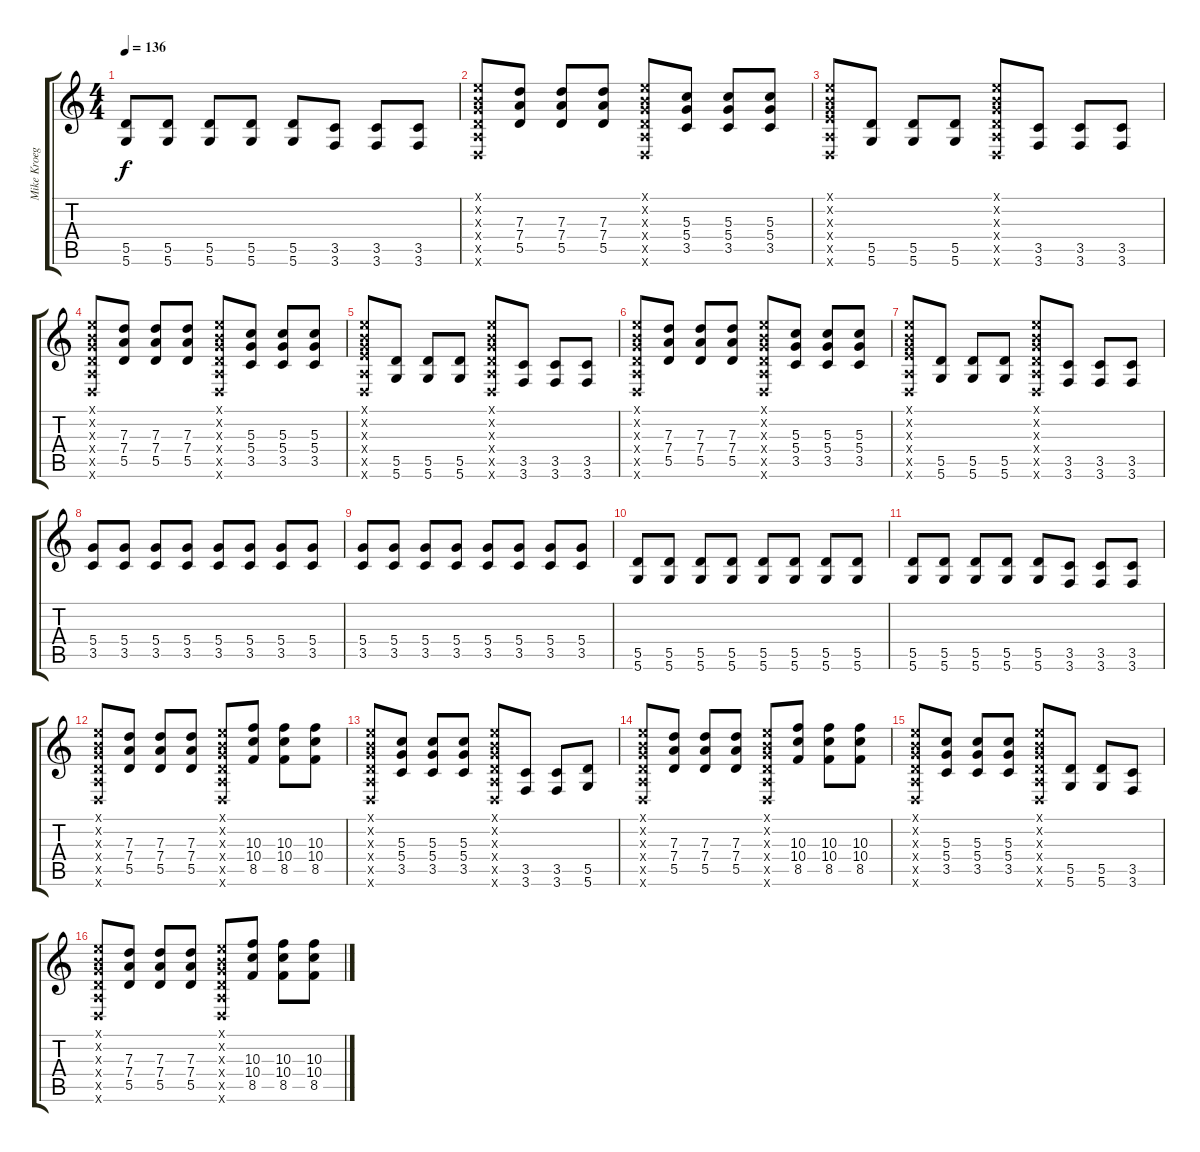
\track ("Mike Kroeger" "Mike Kroeg") {instrument overdrivenguitar}
\staff {score tabs}
\tuning (E4 B3 G3 D3 A2 D2) {hide}
\ts (4 4)
\tempo 136
\clef g2
\ks c
(5.5 5.6).8{dy f} (5.5 5.6).8 (5.5 5.6).8 (5.5 5.6).8 (5.5 5.6).8 (3.5 3.6).8 (3.5 3.6).8 (3.5 3.6).8 |
(0.1{x} 0.2{x} 0.3{x} 0.4{x} 0.5{x} 0.6{x}).8 (7.3 7.4 5.5).8 (7.3 7.4 5.5).8 (7.3 7.4 5.5).8 (0.1{x} 0.2{x} 0.3{x} 0.4{x} 0.5{x} 0.6{x}).8 (5.3 5.4 3.5).8 (5.3 5.4 3.5).8 (5.3 5.4 3.5).8 |
(0.1{x} 0.2{x} 0.3{x} 2.4{x} 0.5{x} 0.6{x}).8 (5.5 5.6).8 (5.5 5.6).8 (5.5 5.6).8 (0.1{x} 0.2{x} 0.3{x} 0.4{x} 0.5{x} 0.6{x}).8 (3.5 3.6).8 (3.5 3.6).8 (3.5 3.6).8 |
(0.1{x} 0.2{x} 0.3{x} 0.4{x} 0.5{x} 0.6{x}).8 (7.3 7.4 5.5).8 (7.3 7.4 5.5).8 (7.3 7.4 5.5).8 (0.1{x} 0.2{x} 0.3{x} 0.4{x} 0.5{x} 0.6{x}).8 (5.3 5.4 3.5).8 (5.3 5.4 3.5).8 (5.3 5.4 3.5).8 |
(0.1{x} 0.2{x} 0.3{x} 2.4{x} 0.5{x} 0.6{x}).8 (5.5 5.6).8 (5.5 5.6).8 (5.5 5.6).8 (0.1{x} 0.2{x} 0.3{x} 0.4{x} 0.5{x} 0.6{x}).8 (3.5 3.6).8 (3.5 3.6).8 (3.5 3.6).8 |
(0.1{x} 0.2{x} 0.3{x} 0.4{x} 0.5{x} 0.6{x}).8 (7.3 7.4 5.5).8 (7.3 7.4 5.5).8 (7.3 7.4 5.5).8 (0.1{x} 0.2{x} 0.3{x} 0.4{x} 0.5{x} 0.6{x}).8 (5.3 5.4 3.5).8 (5.3 5.4 3.5).8 (5.3 5.4 3.5).8 |
(0.1{x} 0.2{x} 0.3{x} 2.4{x} 0.5{x} 0.6{x}).8 (5.5 5.6).8 (5.5 5.6).8 (5.5 5.6).8 (0.1{x} 0.2{x} 0.3{x} 0.4{x} 0.5{x} 0.6{x}).8 (3.5 3.6).8 (3.5 3.6).8 (3.5 3.6).8 |
(5.4 3.5).8 (5.4 3.5).8 (5.4 3.5).8 (5.4 3.5).8 (5.4 3.5).8 (5.4 3.5).8 (5.4 3.5).8 (5.4 3.5).8 |
(5.4 3.5).8 (5.4 3.5).8 (5.4 3.5).8 (5.4 3.5).8 (5.4 3.5).8 (5.4 3.5).8 (5.4 3.5).8 (5.4 3.5).8 |
(5.5 5.6).8 (5.5 5.6).8 (5.5 5.6).8 (5.5 5.6).8 (5.5 5.6).8 (5.5 5.6).8 (5.5 5.6).8 (5.5 5.6).8 |
(5.5 5.6).8 (5.5 5.6).8 (5.5 5.6).8 (5.5 5.6).8 (5.5 5.6).8 (3.5 3.6).8 (3.5 3.6).8 (3.5 3.6).8 |
(0.1{x} 0.2{x} 0.3{x} 0.4{x} 0.5{x} 0.6{x}).8 (7.3 7.4 5.5).8 (7.3 7.4 5.5).8 (7.3 7.4 5.5).8 (0.1{x} 0.2{x} 0.3{x} 0.4{x} 0.5{x} 0.6{x}).8 (10.3 10.4 8.5).8 (10.3 10.4 8.5).8 (10.3 10.4 8.5).8 |
(0.1{x} 0.2{x} 0.3{x} 0.4{x} 0.5{x} 0.6{x}).8 (5.3 5.4 3.5).8 (5.3 5.4 3.5).8 (5.3 5.4 3.5).8 (0.1{x} 0.2{x} 0.3{x} 0.4{x} 0.5{x} 0.6{x}).8 (3.5 3.6).8 (3.5 3.6).8 (5.5 5.6).8 |
(0.1{x} 0.2{x} 0.3{x} 0.4{x} 0.5{x} 0.6{x}).8 (7.3 7.4 5.5).8 (7.3 7.4 5.5).8 (7.3 7.4 5.5).8 (0.1{x} 0.2{x} 0.3{x} 0.4{x} 0.5{x} 0.6{x}).8 (10.3 10.4 8.5).8 (10.3 10.4 8.5).8 (10.3 10.4 8.5).8 |
(0.1{x} 0.2{x} 0.3{x} 0.4{x} 0.5{x} 0.6{x}).8 (5.3 5.4 3.5).8 (5.3 5.4 3.5).8 (5.3 5.4 3.5).8 (0.1{x} 0.2{x} 0.3{x} 0.4{x} 0.5{x} 0.6{x}).8 (5.5 5.6).8 (5.5 5.6).8 (3.5 3.6).8 |
(0.1{x} 0.2{x} 0.3{x} 0.4{x} 0.5{x} 0.6{x}).8 (7.3 7.4 5.5).8 (7.3 7.4 5.5).8 (7.3 7.4 5.5).8 (0.1{x} 0.2{x} 0.3{x} 0.4{x} 0.5{x} 0.6{x}).8 (10.3 10.4 8.5).8 (10.3 10.4 8.5).8 (10.3 10.4 8.5).8
